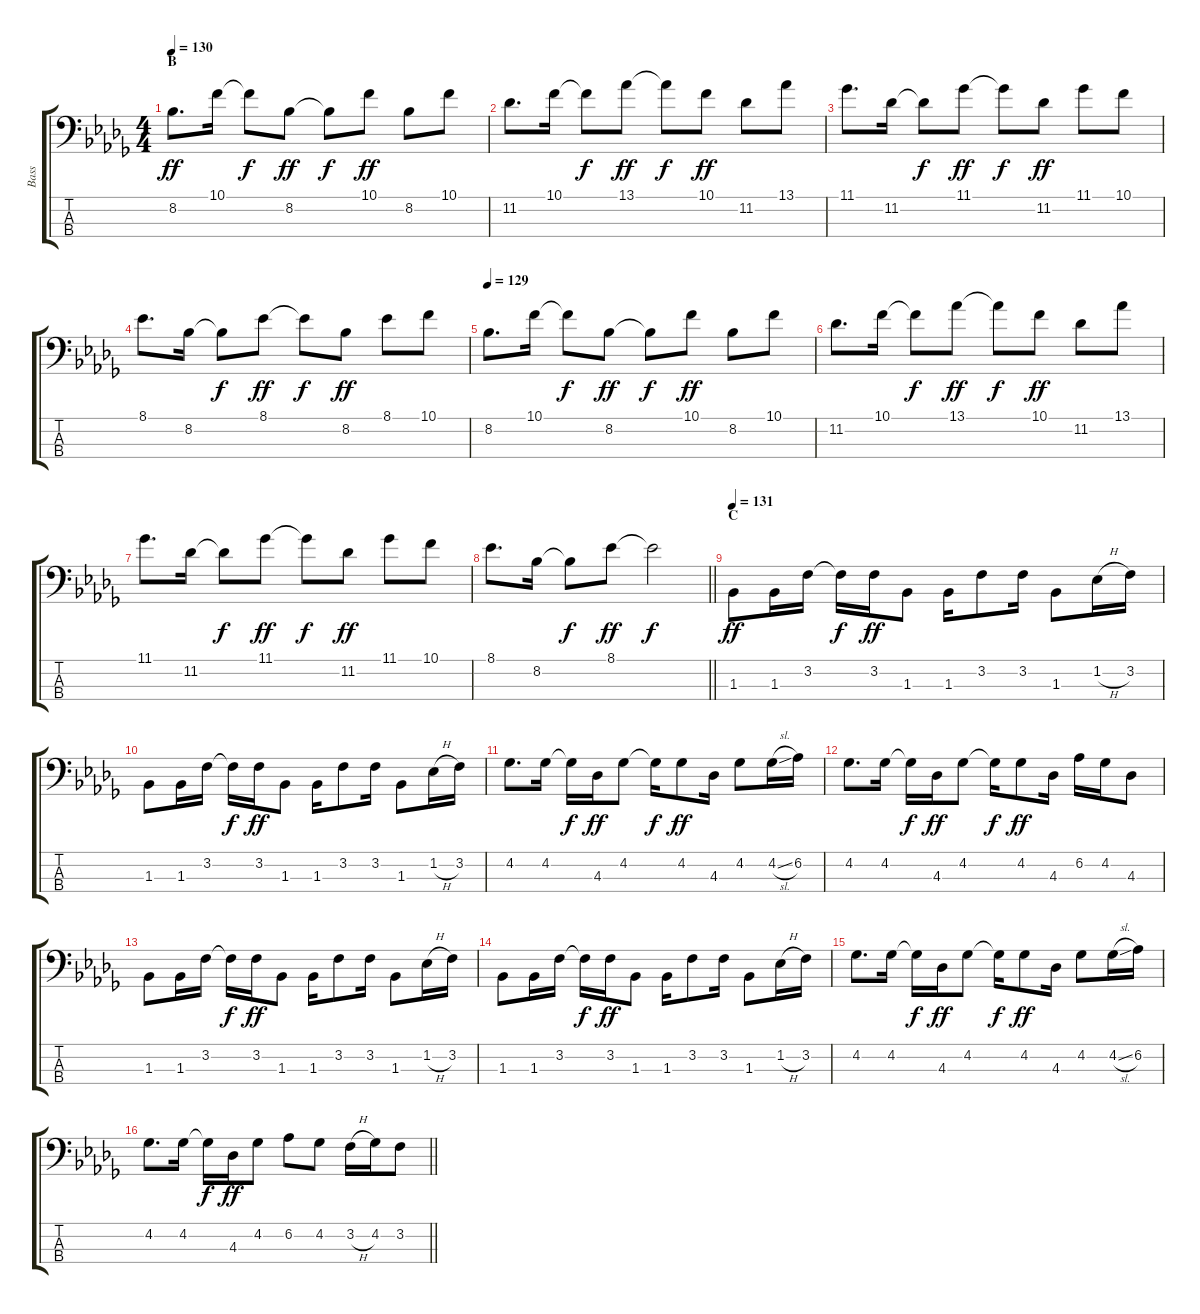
\track ("Bass" "Bass") {instrument electricbassfinger}
\staff {score tabs}
\tuning (G2 D2 A1 E1) {hide}
\ts (4 4)
\section ("" "B")
\tempo 130
\clef f4
\ks db
8.2.8{d dy ff} 10.1.16 10.1{t}.8{dy f} 8.2.8{dy ff} 8.2{t}.8{dy f} 10.1.8{dy ff} 8.2.8 10.1.8 |
11.2.8{d} 10.1.16 10.1{t}.8{dy f} 13.1.8{dy ff} 13.1{t}.8{dy f} 10.1.8{dy ff} 11.2.8 13.1.8 |
11.1.8{d} 11.2.16 11.2{t}.8{dy f} 11.1.8{dy ff} 11.1{t}.8{dy f} 11.2.8{dy ff} 11.1.8 10.1.8 |
8.1.8{d} 8.2.16 8.2{t}.8{dy f} 8.1.8{dy ff} 8.1{t}.8{dy f} 8.2.8{dy ff} 8.1.8 10.1.8 |
\tempo 129
8.2.8{d} 10.1.16 10.1{t}.8{dy f} 8.2.8{dy ff} 8.2{t}.8{dy f} 10.1.8{dy ff} 8.2.8 10.1.8 |
11.2.8{d} 10.1.16 10.1{t}.8{dy f} 13.1.8{dy ff} 13.1{t}.8{dy f} 10.1.8{dy ff} 11.2.8 13.1.8 |
11.1.8{d} 11.2.16 11.2{t}.8{dy f} 11.1.8{dy ff} 11.1{t}.8{dy f} 11.2.8{dy ff} 11.1.8 10.1.8 |
\barLineRight lightlight
8.1.8{d} 8.2.16 8.2{t}.8{dy f} 8.1.8{dy ff} 8.1{t}.2{dy f} |
\section ("" "C")
\tempo 131
1.3.8{dy ff} 1.3.16 3.2.16 3.2{t}.16{dy f} 3.2.16{dy ff} 1.3.8 1.3.16 3.2.8 3.2.16 1.3.8 1.2{h}.16 3.2.16 |
1.3.8 1.3.16 3.2.16 3.2{t}.16{dy f} 3.2.16{dy ff} 1.3.8 1.3.16 3.2.8 3.2.16 1.3.8 1.2{h}.16 3.2.16 |
4.2.8{d} 4.2.16 4.2{t}.16{dy f} 4.3.16{dy ff} 4.2.8 4.2{t}.16{dy f} 4.2.8{dy ff} 4.3.16 4.2.8 4.2{sl}.16 6.2.16 |
4.2.8{d} 4.2.16 4.2{t}.16{dy f} 4.3.16{dy ff} 4.2.8 4.2{t}.16{dy f} 4.2.8{dy ff} 4.3.16 6.2.16 4.2.16 4.3.8 |
1.3.8 1.3.16 3.2.16 3.2{t}.16{dy f} 3.2.16{dy ff} 1.3.8 1.3.16 3.2.8 3.2.16 1.3.8 1.2{h}.16 3.2.16 |
1.3.8 1.3.16 3.2.16 3.2{t}.16{dy f} 3.2.16{dy ff} 1.3.8 1.3.16 3.2.8 3.2.16 1.3.8 1.2{h}.16 3.2.16 |
4.2.8{d} 4.2.16 4.2{t}.16{dy f} 4.3.16{dy ff} 4.2.8 4.2{t}.16{dy f} 4.2.8{dy ff} 4.3.16 4.2.8 4.2{sl}.16 6.2.16 |
\barLineRight lightlight
4.2.8{d} 4.2.16 4.2{t}.16{dy f} 4.3.16{dy ff} 4.2.8 6.2.8 4.2.8 3.2{h}.16 4.2.16 3.2.8
